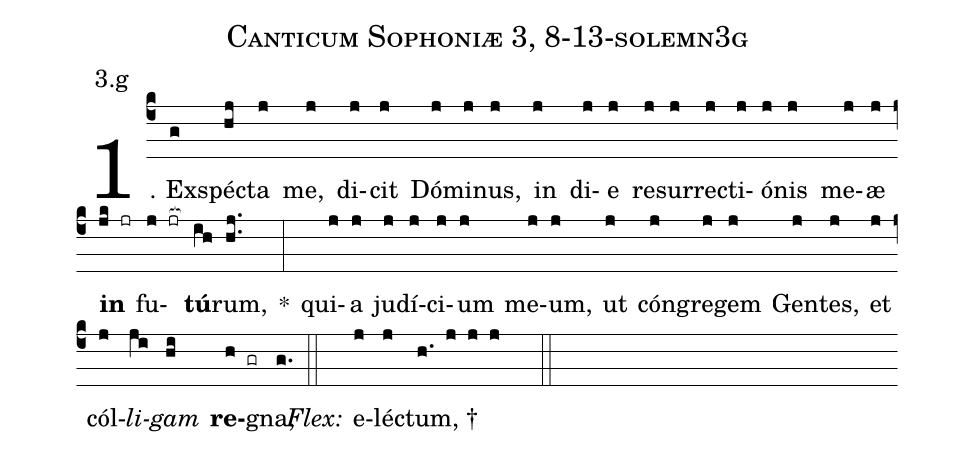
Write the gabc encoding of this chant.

name: Canticum Sophoniæ 3, 8-13-solemn3g;
annotation: 3.g;
%%
(c4)1. Ex(g)spéc(hj)ta(j) me,(j) di(j)cit(j) Dó(j)mi(j)nus,(j) in(j) di(j)e(j) re(j)sur(j)rec(j)ti(j)ó(j)nis(j) me(j)æ(j) <b>in</b>(jk jr) fu(j jr[ocb:1{])<b>tú</b>(ih[ocb:0}])rum,(hj..) *(:) qui(j)a(j) ju(j)dí(j)ci(j)um(j) me(j)um,(j) ut(j) cón(j)gre(j)gem(j) Gen(j)tes,(j) et(j) cól(j)<i>li</i>(ji)<i>gam</i>(hi) <b>re</b>(h gr)gna,(g.) (::)
<i>Flex:</i>()  e(j)léc(j)tum, †(h. j j j  ::)
